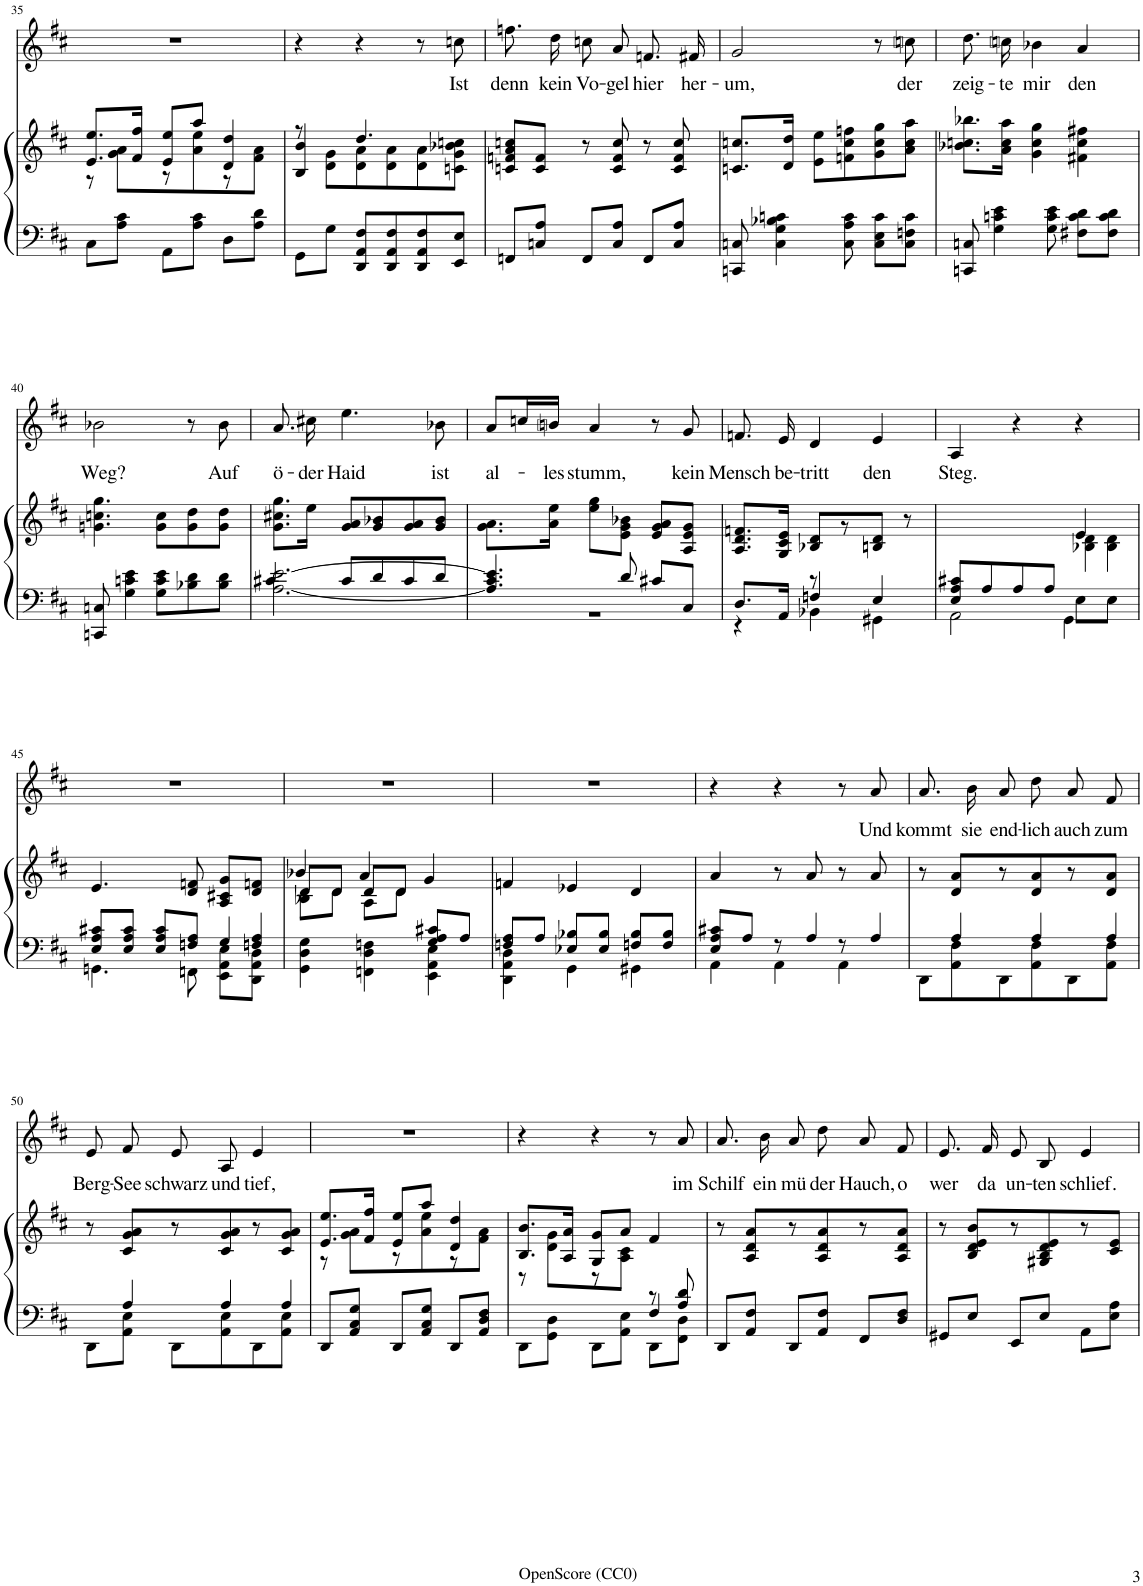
**kern	**kern	**kern	**text
*part2	*part2	*part1	*part1
*staff3	*staff2	*staff1	*staff1
*I"Pianoforte	*	*I"Singstimme Voice	*
*I'Pno	*	*	*
!!LO:PB:g=z
*clefF4	*clefG2	*clefG2	*
*k[f#c#]	*k[f#c#]	*k[f#c#]	*
*M3/4	*M3/4	*M3/4	*
=35	=35	=35	=35
*	*^	*	*
8C#\L	8.e/ 8.ee/L	8r	2.r	.
8A\ 8c#\J	.	8g\ 8a\L	.	.
.	16f#/ 16ff#/Jk	.	.	.
8AA\L	8e/ 8ee/L	8r	.	.
8A\ 8c#\J	8aa/J	8a\ 8ee\	.	.
8D\L	4d/ 4dd/	8r	.	.
8A\ 8d\J	.	8f#\ 8a\J	.	.
=36	=36	=36	=36	=36
8GG\L	8r	4B/ 4b/	4r	.
8G\J	8d\ 8g\L	.	.	.
8DD/ 8AA/ 8F#/L	8d\ 8a\	4.dd/	4r	.
8DD/ 8AA/ 8F#/	8d\ 8a\	.	.	.
8DD/ 8AA/ 8F#/	8d\ 8a\	.	8r	.
!	!	!	!	!LO:LY:b
8EE/ 8E/J	8cn\ 8g\ 8b-X\ 8ccn\J	8ryy	8ccn\	Ist
=37	=37	=37	=37	=37
!	!	!	!	!LO:LY:b
*	*v	*v	*	*
8FFn/L	8cn/ 8fn/ 8a/ 8ccn/L	8.ffn\	denn
8Cn/ 8A/J	8c/ 8f/J	.	.
!	!	!	!LO:LY:b
.	.	16dd\	kein
!	!	!	!LO:LY:b
8FF/L	8r	8ccn\	Vo-
!	!	!	!LO:LY:b
8C/ 8A/J	8c/ 8f/ 8cc/	8a/	-gel
!	!	!	!LO:LY:b
8FF/L	8r	8.fn/	hier
8C/ 8A/J	8c/ 8f/ 8cc/	.	.
!	!	!	!LO:LY:b
.	.	16f#X/	her-
=38	=38	=38	=38
!	!	!	!LO:LY:b
8CCn/ 8Cn/	8.cn/ 8.ccn/L	2g/	-um,
4C\ 4G\ 4B-X\ 4cn\	.	.	.
.	16d/ 16dd/Jk	.	.
.	8e\ 8ee\L	.	.
8C\ 8A\ 8c\	8fn\ 8cc\ 8ffn\	.	.
8C\ 8E\ 8c\L	8g\ 8cc\ 8gg\	8r	.
!	!	!	!LO:LY:b
8C\ 8Fn\ 8c\J	8a\ 8cc\ 8aa\J	8ccnj\	der
=39	=39	=39	=39
!	!	!	!LO:LY:b
8CCn/ 8Cn/	8.b-X\ 8.ccn\ 8.bb-X\L	8.dd\	zeig-
4G\ 4cn\ 4e\	.	.	.
!	!	!	!LO:LY:b
.	16a\ 16cc\ 16aa\Jk	16ccnj\	-te
!	!	!	!LO:LY:b
.	4g\ 4cc\ 4gg\	4b-X\	mir
8G\ 8c\ 8e\	.	.	.
!	!	!	!LO:LY:b
8F#X\ 8c\ 8d\L	4f#X\ 4cc\ 4ff#X\	4a/	den
8F#\ 8c\ 8d\J	.	.	.
!!LO:LB:g=z
=40	=40	=40	=40
!	!	!	!LO:LY:b
8CCn/ 8Cn/	4.gn\ 4.ccn\ 4.gg\	2b-X\	Weg?
4G\ 4cn\ 4e\	.	.	.
8G\ 8c\ 8e\L	8g\ 8cc\L	.	.
8B-X\ 8d\	8g\ 8dd\	8r	.
!	!	!	!LO:LY:b
8B-\ 8d\J	8g\ 8dd\J	8b-\	Auf
=41	=41	=41	=41
*^	*	*	*
!	!	!	!	!LO:LY:b
4c#X/	[2.A\ [>2.e\	8.g\ 8.cc#X\ 8.gg\L	8.a/	ö-
!	!	!	!	!LO:LY:b
.	.	16ee\Jk	16cc#X\	-der
!	!	!	!	!LO:LY:b
8c#/L	.	8g/ 8a/L	4.ee\	Haid
8d/	.	8g/ 8b-X/	.	.
8c#/	.	8g/ 8a/	.	.
!	!	!	!	!LO:LY:b
8d/J	.	8g/ 8b-/J	8b-X\	ist
=42	=42	=42	=42	=42
!	!	!	!	!LO:LY:b
4.A/] 4.c#/ 4.e/]	2.r	8.g\ 8.a\L	8a/L	al-
.	.	.	16ccn/L	.
!	!	!	!	!LO:LY:b
.	.	16a\ 16ee\Jk	16bnj/JJ	-les
!	!	!	!	!LO:LY:b
.	.	8ee\ 8gg\L	4a/	stumm,
8d/	.	8e\ 8g\ 8b-X\J	.	.
8c#X/L	.	8e/ 8g/ 8a/L	8r	.
!	!	!	!	!LO:LY:b
8C#/J	.	8A/ 8e/ 8g/J	8g/	kein
=43	=43	=43	=43	=43
*	*^	*	*	*
!	!	!	!	!	!LO:LY:b
8.D/L	4r	4ryy	8.A/ 8.d/ 8.fn/L	8.fn/	Mensch
!	!	!	!	!	!LO:LY:b
16AA/Jk	.	.	16G/ 16c#/ 16e/Jk	16e/	be-
!	!	!	!	!	!LO:LY:b
4BB-X\	8r	8Fn/	8B-X/ 8d/L	4d/	-tritt
.	4.ryy	8ryy	8r	.	.
!	!	!	!	!	!LO:LY:b
4GG#X\	.	8E/	8Bn/ 8d/J	4e/	den
.	.	8ryy	8r	.	.
=44	=44	=44	=44	=44	=44
*	*	*^	*^	*	*
!	!	!	!	!	!	!	!LO:LY:b
8E/ 8A/ 8c#X/L	2.ryy	2AA\	2ryy	2ryy	2ryy	4A/	Steg.
8A/	.	.	.	.	.	.	.
8A/	.	.	.	.	.	4r	.
8A/J	.	.	.	.	.	.	.
4ryy	.	4GG\	8E\L	8B-X\ 8d\	4e/	4r	.
.	.	.	8E\J	8B-\ 8d\	.	.	.
*	*	*v	*v	*	*	*	*
*	*	*	*v	*v	*	*
!!LO:LB:g=z
=45	=45	=45	=45	=45	=45
8E/ 8A/ 8c#X/L	4.GGn\	2ryy	4.e/	2.r	.
8E/ 8A/ 8c#/J	.	.	.	.	.
8E/ 8A/ 8c#/L	.	.	.	.	.
8Fn/ 8A/J	8FFn\	.	8d/ 8fn/	.	.
8EE\ 8AA\ 8E\L	4ryy	8G/	8A/ 8c#X/ 8g/L	.	.
8DD\ 8AA\ 8D\J	.	8Fn/ 8A/	8d/ 8fn/J	.	.
*	*v	*v	*	*	*
=46	=46	=46	=46	=46
*	*	*^	*	*
*	*	*	*^	*	*
4GG\ 4D\ 4G\	2ryy	4b-X/	8d/L	8B-X\L	2.r	.
.	.	.	8d/J	8d\J	.	.
4FFn\ 4D\ 4Fn\	.	4a/	8d/L	8A\L	.	.
.	.	.	8d/J	8d\J	.	.
4EE\ 4AA\ 4E\	8G/ 8A/ 8c#X/L	4g/	4ryy	4ryy	.	.
.	8A/J	.	.	.	.	.
*	*	*v	*v	*v	*	*
=47	=47	=47	=47	=47
8Fn/ 8A/L	4DD\ 4AA\ 4D\	4fn/	2.r	.
8A/J	.	.	.	.
8E-X/ 8B-X/L	4GG\	4e-X/	.	.
8E-/ 8B-/J	.	.	.	.
8Fn/ 8B-/L	4GG#X\	4d/	.	.
8F/ 8B-/J	.	.	.	.
=48	=48	=48	=48	=48
8E/ 8A/ 8c#X/L	4AA\	4a/	4r	.
8A/J	.	.	.	.
8r	4AA\	8r	4r	.
8A/	.	8a/	.	.
8r	4AA\	8r	8r	.
!	!	!	!	!LO:LY:b
8A/	.	8a/	8a/	Und
=49	=49	=49	=49	=49
!	!	!	!	!LO:LY:b
8DD\L	8ryy	8r	8.a/	kommt
8AA\ 8F#\	8A/	8d/ 8a/L	.	.
!	!	!	!	!LO:LY:b
.	.	.	16b\	sie
!	!	!	!	!LO:LY:b
8DD\	8ryy	8r	8a/	end-
!	!	!	!	!LO:LY:b
8AA\ 8F#\	8A/	8d/ 8a/	8dd\	-lich
!	!	!	!	!LO:LY:b
8DD\	8ryy	8r	8a/	auch
!	!	!	!	!LO:LY:b
8AA\ 8F#\J	8A/	8d/ 8a/J	8f#/	zum
!!LO:LB:g=z
=50	=50	=50	=50	=50
!	!	!	!	!LO:LY:b
8DD\L	8ryy	8r	8e/	Berg-
!	!	!	!	!LO:LY:b
8AA\ 8E\J	8A/	8c#/ 8g/ 8a/L	8f#/	-See
!	!	!	!	!LO:LY:b
8DD\L	8ryy	8r	8e/	schwarz
!	!	!	!	!LO:LY:b
8AA\ 8E\	8A/	8c#/ 8g/ 8a/	8A/	und
!	!	!	!	!LO:LY:b
8DD\	8ryy	8r	4e/	tief,
8AA\ 8E\J	8A/	8c#/ 8g/ 8a/J	.	.
*v	*v	*	*	*
=51	=51	=51	=51
*	*^	*	*
8DD/L	8.e/ 8.ee/L	8r	2.r	.
8AA/ 8C#/ 8G/J	.	8g\ 8a\L	.	.
.	16f#/ 16ff#/Jk	.	.	.
8DD/L	8e/ 8ee/L	8r	.	.
8AA/ 8C#/ 8G/J	8aa/J	8a\ 8ee\	.	.
8DD/L	4d/ 4dd/	8r	.	.
8AA/ 8D/ 8F#/J	.	8f#\ 8a\J	.	.
=52	=52	=52	=52	=52
*^	*	*	*	*
*	*^	*	*	*	*
8DD\L	2ryy	2ryy	8.B/ 8.b/L	8r	4r	.
8GG\ 8D\J	.	.	.	8d\ 8g\L	.	.
.	.	.	16A/ 16a/Jk	.	.	.
8DD\L	.	.	8G/ 8g/L	8r	4r	.
8AA\ 8E\J	.	.	8a/J	8A\ 8c#\J	.	.
8DD\L	8r	4F#/	4f#/	4ryy	8r	.
!	!	!	!	!	!	!LO:LY:b
8FF#\ 8D\J	8A/ 8d/	.	.	.	8a/	im
*	*v	*v	*	*	*	*
*	*	*v	*v	*	*
=53	=53	=53	=53	=53
!	!	!	!	!LO:LY:b
*v	*v	*	*	*
8DD/L	8r	8.a/	Schilf
8AA/ 8F#/J	8A/ 8d/ 8a/L	.	.
!	!	!	!LO:LY:b
.	.	16b\	ein
!	!	!	!LO:LY:b
8DD/L	8r	8a/	mü-
!	!	!	!LO:LY:b
8AA/ 8F#/J	8A/ 8d/ 8a/	8dd\	-der
!	!	!	!LO:LY:b
8FF#/L	8r	8a/	Hauch,
!	!	!	!LO:LY:b
8D/ 8F#/J	8A/ 8d/ 8a/J	8f#/	o
=54	=54	=54	=54
!	!	!	!LO:LY:b
8GG#X/L	8r	8.e/	wer
8E/J	8B/ 8d/ 8e/ 8b/L	.	.
!	!	!	!LO:LY:b
.	.	16f#/	da
!	!	!	!LO:LY:b
8EE/L	8r	8e/	un-
!	!	!	!LO:LY:b
8E/J	8G#X/ 8B/ 8d/ 8e/	8B/	-ten
!	!	!	!LO:LY:b
8AA\L	8r	4e/	schlief.
8E\ 8A\J	8c#/ 8e/J	.	.
=	=	=	=
*-	*-	*-	*-
